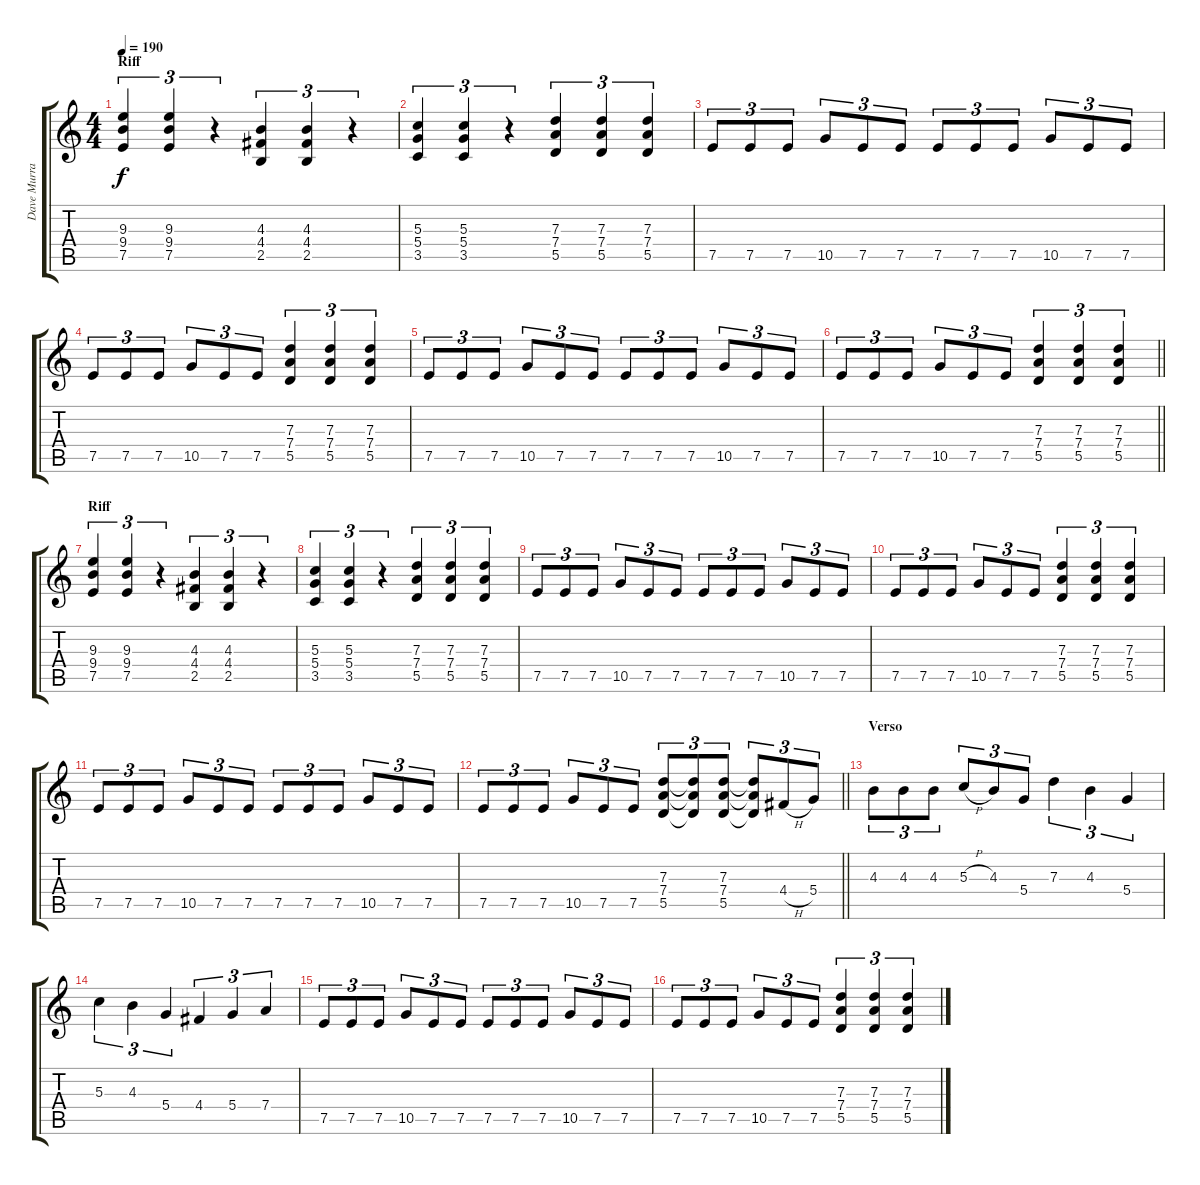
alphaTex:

\track ("Dave Murray" "Dave Murra") {instrument distortionguitar}
\staff {score tabs}
\tuning (E4 B3 G3 D3 A2 E2) {hide}
\ts (4 4)
\section ("" "Riff")
\tempo 190
\clef g2
\ks c
(9.3 9.4 7.5).4{tu (3 2) dy f} (9.3 9.4 7.5).4{tu (3 2)} r.4{tu (3 2)} (4.3 4.4 2.5).4{tu (3 2)} (4.3 4.4 2.5).4{tu (3 2)} r.4{tu (3 2)} |
(5.3 5.4 3.5).4{tu (3 2)} (5.3 5.4 3.5).4{tu (3 2)} r.4{tu (3 2)} (7.3 7.4 5.5).4{tu (3 2)} (7.3 7.4 5.5).4{tu (3 2)} (7.3 7.4 5.5).4{tu (3 2)} |
7.5.8{tu (3 2)} 7.5.8{tu (3 2)} 7.5.8{tu (3 2)} 10.5.8{tu (3 2)} 7.5.8{tu (3 2)} 7.5.8{tu (3 2)} 7.5.8{tu (3 2)} 7.5.8{tu (3 2)} 7.5.8{tu (3 2)} 10.5.8{tu (3 2)} 7.5.8{tu (3 2)} 7.5.8{tu (3 2)} |
7.5.8{tu (3 2)} 7.5.8{tu (3 2)} 7.5.8{tu (3 2)} 10.5.8{tu (3 2)} 7.5.8{tu (3 2)} 7.5.8{tu (3 2)} (7.3 7.4 5.5).4{tu (3 2)} (7.3 7.4 5.5).4{tu (3 2)} (7.3 7.4 5.5).4{tu (3 2)} |
7.5.8{tu (3 2)} 7.5.8{tu (3 2)} 7.5.8{tu (3 2)} 10.5.8{tu (3 2)} 7.5.8{tu (3 2)} 7.5.8{tu (3 2)} 7.5.8{tu (3 2)} 7.5.8{tu (3 2)} 7.5.8{tu (3 2)} 10.5.8{tu (3 2)} 7.5.8{tu (3 2)} 7.5.8{tu (3 2)} |
\barLineRight lightlight
7.5.8{tu (3 2)} 7.5.8{tu (3 2)} 7.5.8{tu (3 2)} 10.5.8{tu (3 2)} 7.5.8{tu (3 2)} 7.5.8{tu (3 2)} (7.3 7.4 5.5).4{tu (3 2)} (7.3 7.4 5.5).4{tu (3 2)} (7.3 7.4 5.5).4{tu (3 2)} |
\section ("" "Riff")
(9.3 9.4 7.5).4{tu (3 2)} (9.3 9.4 7.5).4{tu (3 2)} r.4{tu (3 2)} (4.3 4.4 2.5).4{tu (3 2)} (4.3 4.4 2.5).4{tu (3 2)} r.4{tu (3 2)} |
(5.3 5.4 3.5).4{tu (3 2)} (5.3 5.4 3.5).4{tu (3 2)} r.4{tu (3 2)} (7.3 7.4 5.5).4{tu (3 2)} (7.3 7.4 5.5).4{tu (3 2)} (7.3 7.4 5.5).4{tu (3 2)} |
7.5.8{tu (3 2)} 7.5.8{tu (3 2)} 7.5.8{tu (3 2)} 10.5.8{tu (3 2)} 7.5.8{tu (3 2)} 7.5.8{tu (3 2)} 7.5.8{tu (3 2)} 7.5.8{tu (3 2)} 7.5.8{tu (3 2)} 10.5.8{tu (3 2)} 7.5.8{tu (3 2)} 7.5.8{tu (3 2)} |
7.5.8{tu (3 2)} 7.5.8{tu (3 2)} 7.5.8{tu (3 2)} 10.5.8{tu (3 2)} 7.5.8{tu (3 2)} 7.5.8{tu (3 2)} (7.3 7.4 5.5).4{tu (3 2)} (7.3 7.4 5.5).4{tu (3 2)} (7.3 7.4 5.5).4{tu (3 2)} |
7.5.8{tu (3 2)} 7.5.8{tu (3 2)} 7.5.8{tu (3 2)} 10.5.8{tu (3 2)} 7.5.8{tu (3 2)} 7.5.8{tu (3 2)} 7.5.8{tu (3 2)} 7.5.8{tu (3 2)} 7.5.8{tu (3 2)} 10.5.8{tu (3 2)} 7.5.8{tu (3 2)} 7.5.8{tu (3 2)} |
\barLineRight lightlight
7.5.8{tu (3 2)} 7.5.8{tu (3 2)} 7.5.8{tu (3 2)} 10.5.8{tu (3 2)} 7.5.8{tu (3 2)} 7.5.8{tu (3 2)} (7.3 7.4 5.5).8{tu (3 2)} (7.3{t} 7.4{t} 5.5{t}).8{tu (3 2)} (7.3 7.4 5.5).8{tu (3 2)} (7.3{t} 7.4{t} 5.5{t}).8{tu (3 2)} 4.4{h}.8{tu (3 2)} 5.4.8{tu (3 2)} |
\section ("" "Verso")
4.3.8{tu (3 2)} 4.3.8{tu (3 2)} 4.3.8{tu (3 2)} 5.3{h}.8{tu (3 2)} 4.3.8{tu (3 2)} 5.4.8{tu (3 2)} 7.3.4{tu (3 2)} 4.3.4{tu (3 2)} 5.4.4{tu (3 2)} |
5.3.4{tu (3 2)} 4.3.4{tu (3 2)} 5.4.4{tu (3 2)} 4.4.4{tu (3 2)} 5.4.4{tu (3 2)} 7.4.4{tu (3 2)} |
7.5.8{tu (3 2)} 7.5.8{tu (3 2)} 7.5.8{tu (3 2)} 10.5.8{tu (3 2)} 7.5.8{tu (3 2)} 7.5.8{tu (3 2)} 7.5.8{tu (3 2)} 7.5.8{tu (3 2)} 7.5.8{tu (3 2)} 10.5.8{tu (3 2)} 7.5.8{tu (3 2)} 7.5.8{tu (3 2)} |
7.5.8{tu (3 2)} 7.5.8{tu (3 2)} 7.5.8{tu (3 2)} 10.5.8{tu (3 2)} 7.5.8{tu (3 2)} 7.5.8{tu (3 2)} (7.3 7.4 5.5).4{tu (3 2)} (7.3 7.4 5.5).4{tu (3 2)} (7.3 7.4 5.5).4{tu (3 2)}
